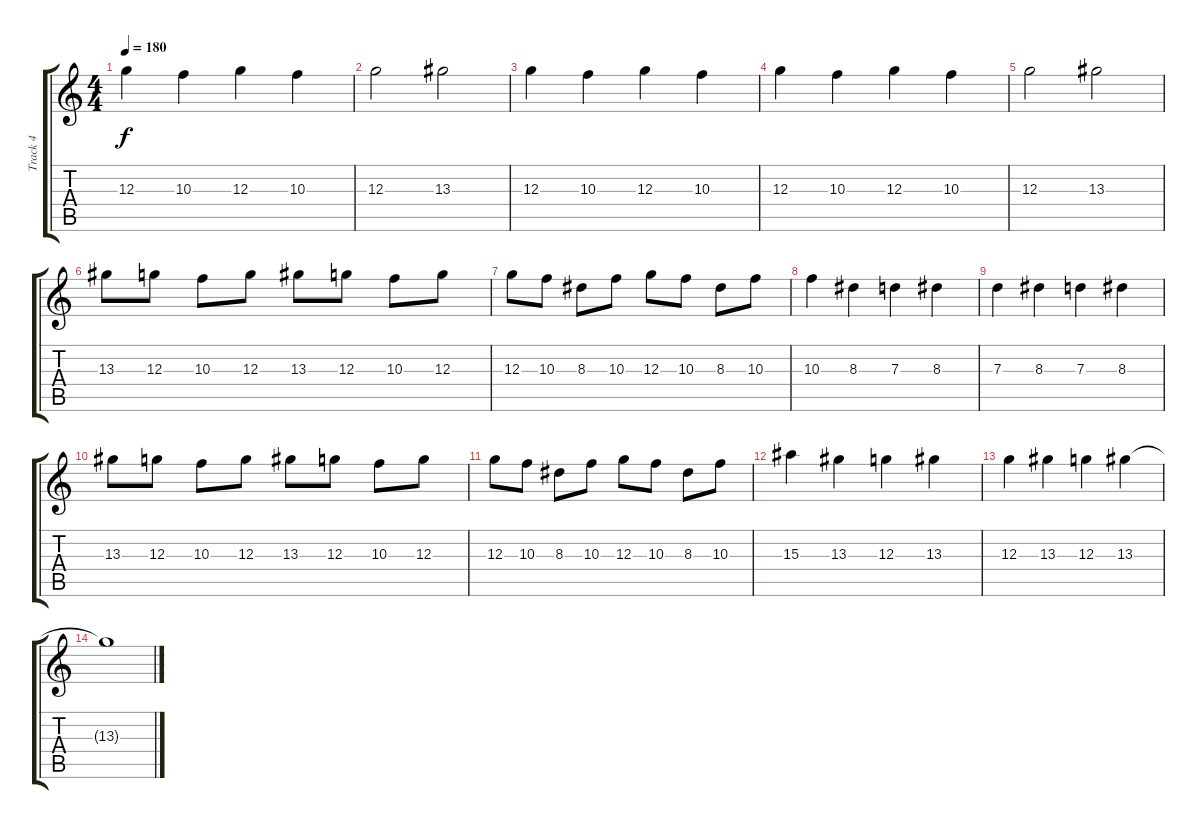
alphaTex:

\track ("Track 4" "Track 4") {instrument acousticguitarnylon}
\staff {score tabs}
\tuning (E4 B3 G3 D3 A2 E2) {hide}
\ts (4 4)
\tempo 180
\clef g2
\ks c
12.3.4{dy f} 10.3.4 12.3.4 10.3.4 |
12.3.2 13.3.2 |
12.3.4 10.3.4 12.3.4 10.3.4 |
12.3.4 10.3.4 12.3.4 10.3.4 |
12.3.2 13.3.2 |
13.3.8 12.3.8 10.3.8 12.3.8 13.3.8 12.3.8 10.3.8 12.3.8 |
12.3.8 10.3.8 8.3.8 10.3.8 12.3.8 10.3.8 8.3.8 10.3.8 |
10.3.4 8.3.4 7.3.4 8.3.4 |
7.3.4 8.3.4 7.3.4 8.3.4 |
13.3.8 12.3.8 10.3.8 12.3.8 13.3.8 12.3.8 10.3.8 12.3.8 |
12.3.8 10.3.8 8.3.8 10.3.8 12.3.8 10.3.8 8.3.8 10.3.8 |
15.3.4 13.3.4 12.3.4 13.3.4 |
12.3.4 13.3.4 12.3.4 13.3.4 |
13.3{t}.1
